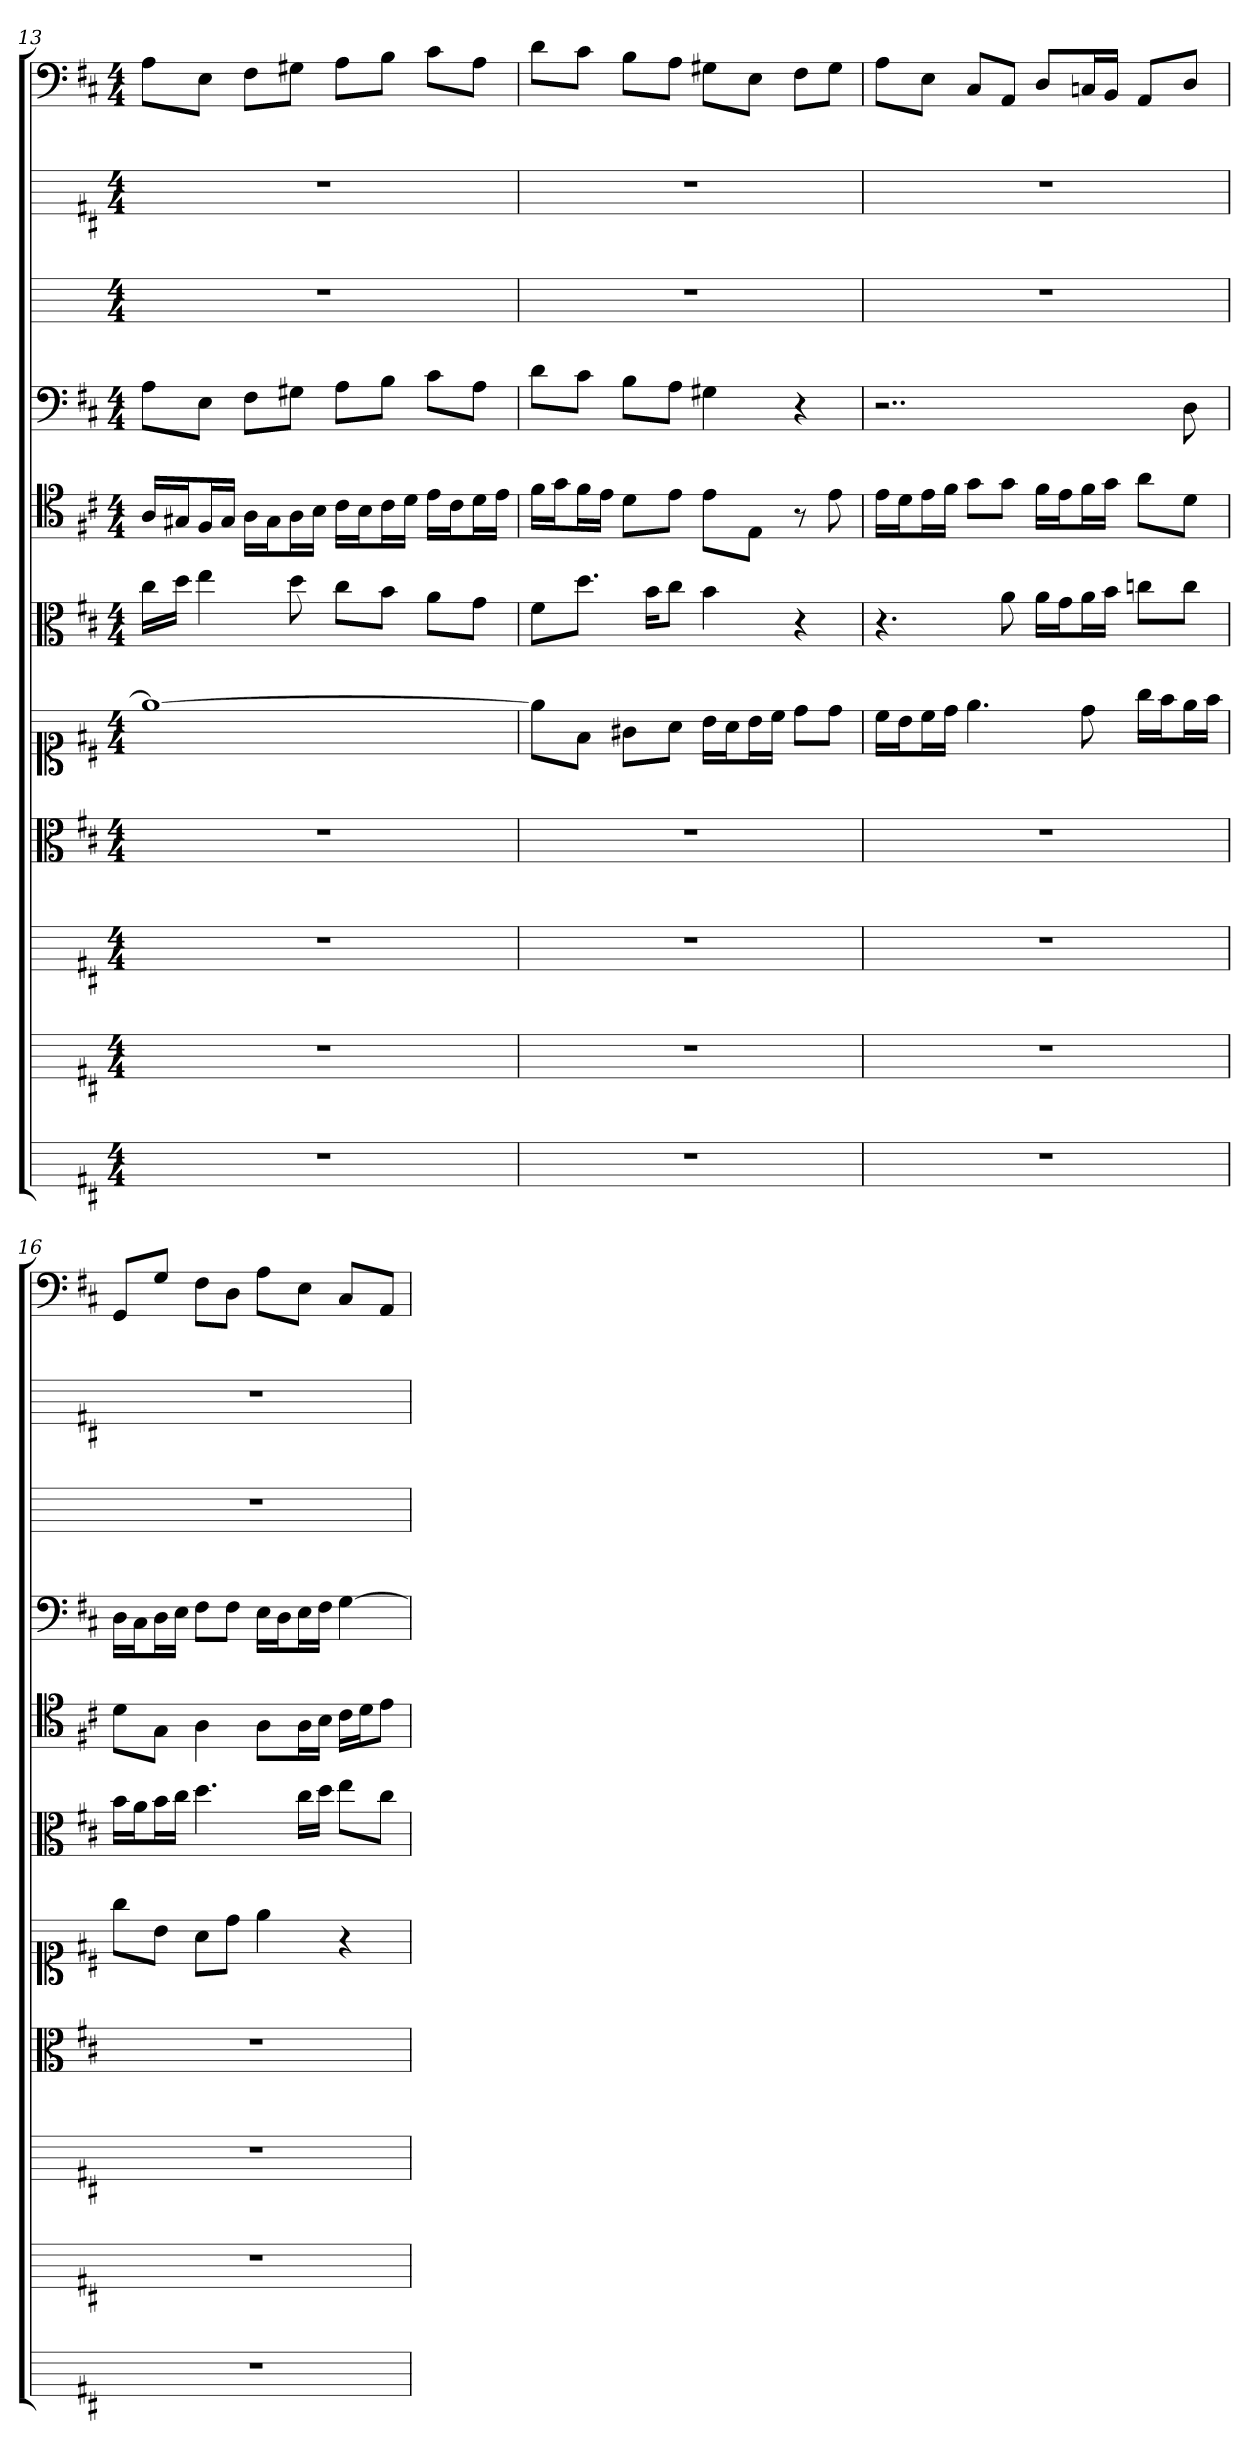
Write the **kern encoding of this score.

**kern	**kern	**kern	**kern	**kern	**kern	**kern	**kern	**kern	**kern	**kern
*part11	*part10	*part9	*part8	*part7	*part6	*part5	*part4	*part3	*part2	*part1
*staff11	*staff10	*staff9	*staff8	*staff7	*staff6	*staff5	*staff4	*staff3	*staff2	*staff1
*	*	*	*clefC3	*clefC1	*clefC3	*clefC4	*clefF4	*	*	*clefF4
*k[f#c#]	*k[f#c#]	*k[f#c#]	*k[f#c#]	*k[f#c#]	*k[f#c#]	*k[f#c#]	*k[f#c#]	*k[]	*k[f#c#]	*k[f#c#]
*D:	*D:	*D:	*D:	*D:	*D:	*D:	*D:	*	*D:	*D:
*M4/4	*M4/4	*M4/4	*M4/4	*M4/4	*M4/4	*M4/4	*M4/4	*M4/4	*M4/4	*M4/4
=13	=13	=13	=13	=13	=13	=13	=13	=13	=13	=13
1r	1r	1r	1r	1ee_	16cc#\LL	16A/LL	8A\L	1r	1r	8A\L
.	.	.	.	.	16dd\JJ	16G#X/J	.	.	.	.
.	.	.	.	.	4ee	16F#/L	8E\J	.	.	8E\J
.	.	.	.	.	.	16G#/JJ	.	.	.	.
.	.	.	.	.	.	16A\LL	8F#\L	.	.	8F#\L
.	.	.	.	.	.	16G#\J	.	.	.	.
.	.	.	.	.	8dd	16A\L	8G#X\J	.	.	8G#X\J
.	.	.	.	.	.	16B\JJ	.	.	.	.
.	.	.	.	.	8cc#\L	16c#\LL	8A\L	.	.	8A\L
.	.	.	.	.	.	16B\J	.	.	.	.
.	.	.	.	.	8b\J	16c#\L	8B\J	.	.	8B\J
.	.	.	.	.	.	16d\JJ	.	.	.	.
.	.	.	.	.	8a\L	16e\LL	8c#\L	.	.	8c#\L
.	.	.	.	.	.	16c#\J	.	.	.	.
.	.	.	.	.	8g\J	16d\L	8A\J	.	.	8A\J
.	.	.	.	.	.	16e\JJ	.	.	.	.
=14	=14	=14	=14	=14	=14	=14	=14	=14	=14	=14
1r	1r	1r	1r	8ee\L]	8f#\L	16f#\LL	8d\L	1r	1r	8d\L
.	.	.	.	.	.	16g\J	.	.	.	.
.	.	.	.	8f#\J	8.dd\J	16f#\L	8c#\J	.	.	8c#\J
.	.	.	.	.	.	16e\JJ	.	.	.	.
.	.	.	.	8g#X\L	.	8d\L	8B\L	.	.	8B\L
.	.	.	.	.	16b\KL	.	.	.	.	.
.	.	.	.	8a\J	8cc#\J	8e\J	8A\J	.	.	8A\J
.	.	.	.	16b\LL	4b	8e\L	4G#X	.	.	8G#X\L
.	.	.	.	16a\J	.	.	.	.	.	.
.	.	.	.	16b\L	.	8E\J	.	.	.	8E\J
.	.	.	.	16cc#\JJ	.	.	.	.	.	.
.	.	.	.	8dd\L	4r	8r	4r	.	.	8F#\L
.	.	.	.	8dd\J	.	8e	.	.	.	8G#\J
=15	=15	=15	=15	=15	=15	=15	=15	=15	=15	=15
1r	1r	1r	1r	16cc#\LL	4.r	16e\LL	2..r	1r	1r	8A\L
.	.	.	.	16b\J	.	16d\J	.	.	.	.
.	.	.	.	16cc#\L	.	16e\L	.	.	.	8E\J
.	.	.	.	16dd\JJ	.	16f#\JJ	.	.	.	.
.	.	.	.	4.ee	.	8g\L	.	.	.	8C#/L
.	.	.	.	.	8a	8g\J	.	.	.	8AA/J
.	.	.	.	.	16a\LL	16f#\LL	.	.	.	8D/L
.	.	.	.	.	16g\J	16e\J	.	.	.	.
.	.	.	.	8dd	16a\L	16f#\L	.	.	.	16Cn/L
.	.	.	.	.	16b\JJ	16g\JJ	.	.	.	16BB/JJ
.	.	.	.	16gg\LL	8ccn\L	8a\L	.	.	.	8AA/L
.	.	.	.	16ff#\J	.	.	.	.	.	.
.	.	.	.	16ee\L	8cc\J	8d\J	8D	.	.	8D/J
.	.	.	.	16ff#\JJ	.	.	.	.	.	.
=16	=16	=16	=16	=16	=16	=16	=16	=16	=16	=16
1r	1r	1r	1r	8gg\L	16b\LL	8d\L	16D\LL	1r	1r	8GG/L
.	.	.	.	.	16a\J	.	16C#\J	.	.	.
.	.	.	.	8b\J	16b\L	8G\J	16D\L	.	.	8G/J
.	.	.	.	.	16cc#\JJ	.	16E\JJ	.	.	.
.	.	.	.	8a\L	4.dd	4A	8F#\L	.	.	8F#\L
.	.	.	.	8dd\J	.	.	8F#\J	.	.	8D\J
.	.	.	.	4ee	.	8A\L	16E\LL	.	.	8A\L
.	.	.	.	.	.	.	16D\J	.	.	.
.	.	.	.	.	16cc#\LL	16A\L	16E\L	.	.	8E\J
.	.	.	.	.	16dd\JJ	16B\JJ	16F#\JJ	.	.	.
.	.	.	.	4r	8ee\L	16c#\LL	[4G	.	.	8C#/L
.	.	.	.	.	.	16d\J	.	.	.	.
.	.	.	.	.	8cc#\J	8e\J	.	.	.	8AA/J
=	=	=	=	=	=	=	=	=	=	=
*-	*-	*-	*-	*-	*-	*-	*-	*-	*-	*-
